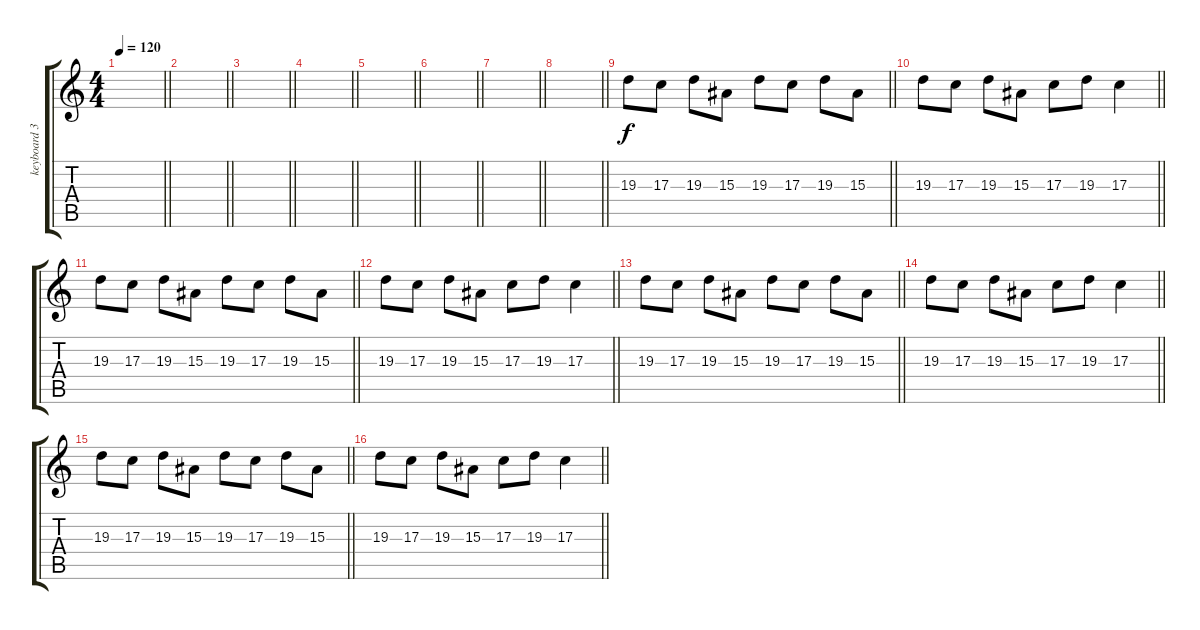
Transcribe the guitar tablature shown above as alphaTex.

\track ("keyboard 3" "keyboard 3") {instrument electricpiano1}
\staff {score tabs}
\tuning (E4 B3 G3 D3 A2 E2) {hide}
\ts (4 4)
\tempo 120
\clef g2
\barLineRight lightlight
\ks c
|
\barLineRight lightlight
|
\barLineRight lightlight
|
\barLineRight lightlight
|
\barLineRight lightlight
|
\barLineRight lightlight
|
\barLineRight lightlight
|
\barLineRight lightlight
|
\barLineRight lightlight
19.3.8{balance 16 instrument electricpiano1} 17.3.8 19.3.8 15.3.8 19.3.8 17.3.8 19.3.8 15.3.8 |
\barLineRight lightlight
19.3.8 17.3.8 19.3.8 15.3.8 17.3.8 19.3.8 17.3.4 |
\barLineRight lightlight
19.3.8 17.3.8 19.3.8 15.3.8 19.3.8 17.3.8 19.3.8 15.3.8 |
\barLineRight lightlight
19.3.8 17.3.8 19.3.8 15.3.8 17.3.8 19.3.8 17.3.4 |
\barLineRight lightlight
19.3.8{balance 0} 17.3.8 19.3.8 15.3.8 19.3.8 17.3.8 19.3.8 15.3.8 |
\barLineRight lightlight
19.3.8 17.3.8 19.3.8 15.3.8 17.3.8 19.3.8 17.3.4 |
\barLineRight lightlight
19.3.8 17.3.8 19.3.8 15.3.8 19.3.8 17.3.8 19.3.8 15.3.8 |
\barLineRight lightlight
19.3.8 17.3.8 19.3.8 15.3.8 17.3.8 19.3.8 17.3.4
